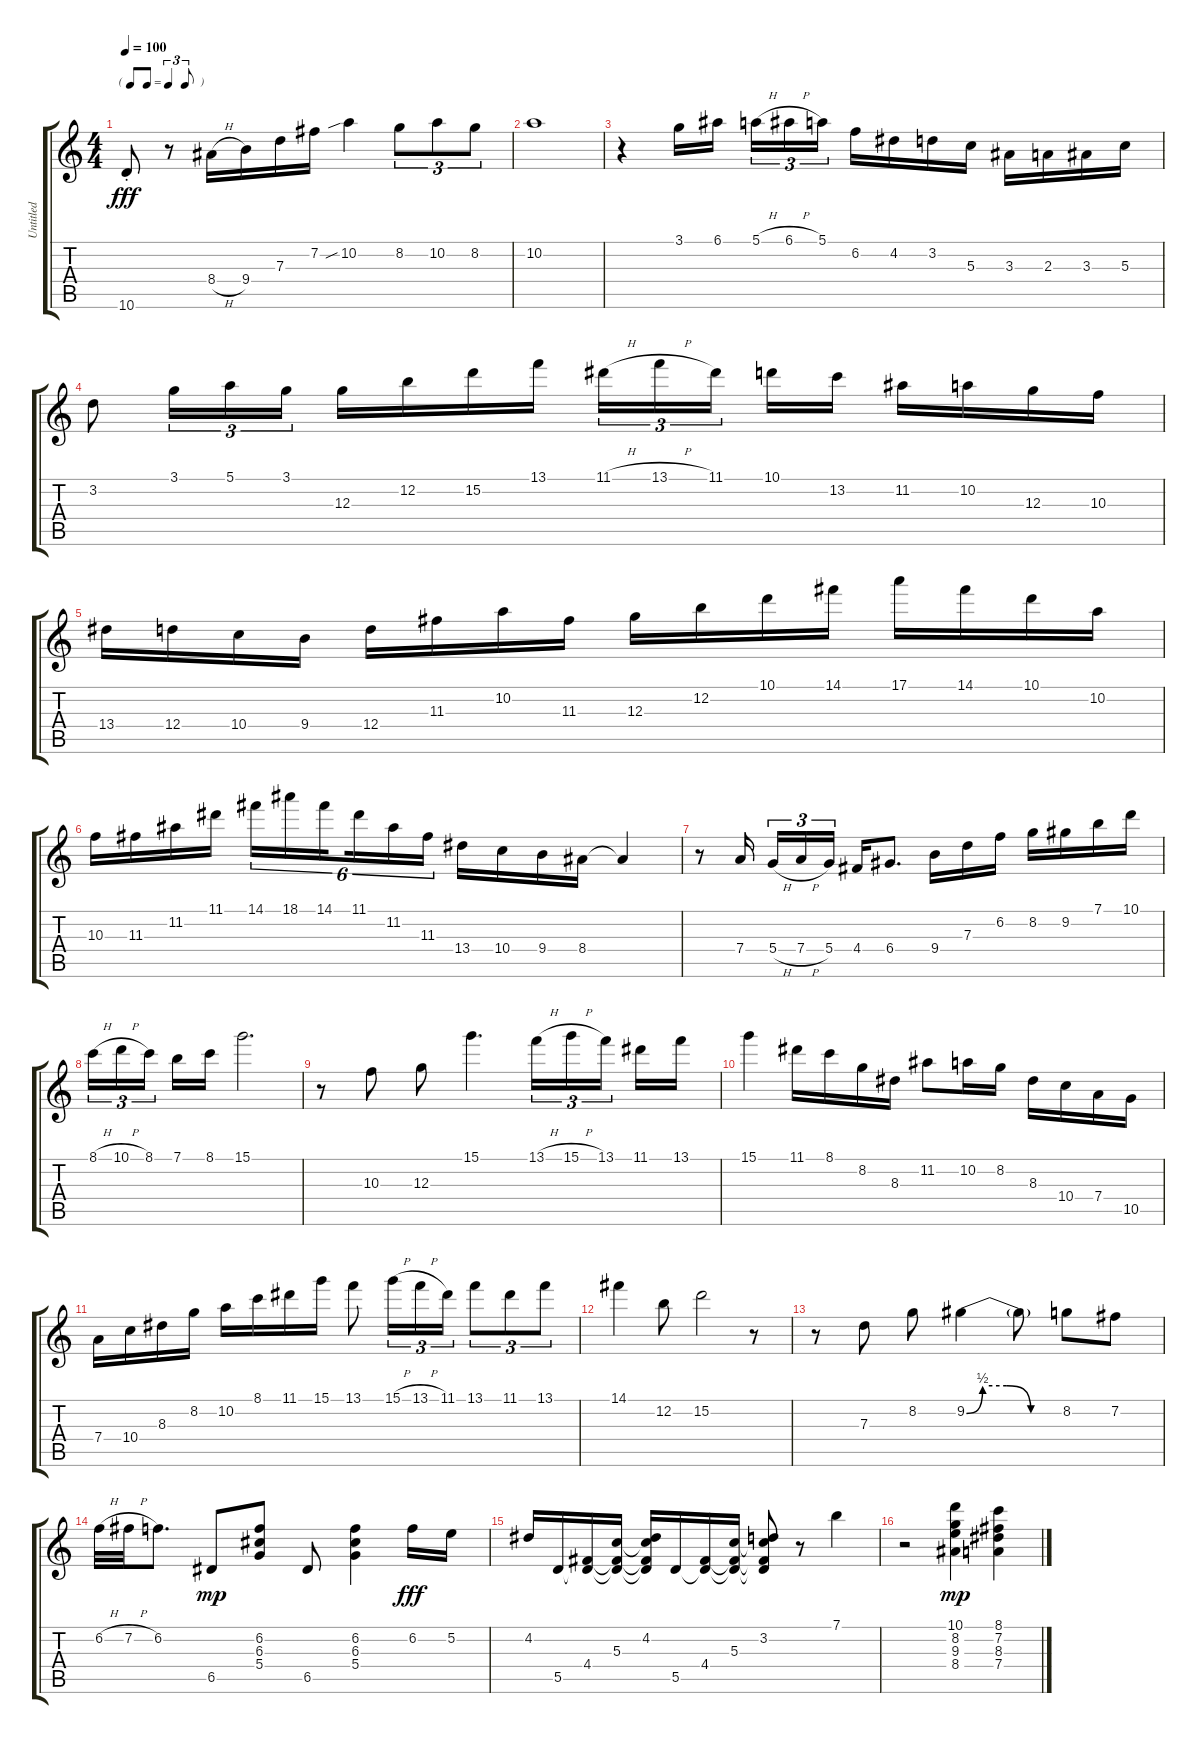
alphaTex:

\track ("Untitled" "Untitled") {instrument acousticguitarsteel}
\staff {score tabs}
\tuning (E4 B3 G3 D3 A2 E2) {hide}
\ts (4 4)
\tf triplet8th
\tempo 100
\clef g2
\ks c
10.6{st}.8{dy fff} r.8 8.4{h}.16 9.4.16 7.3.16 7.2.16 10.2{sib}.4 8.2.8{tu (3 2)} 10.2.8{tu (3 2)} 8.2.8{tu (3 2)} |
10.2.1 |
r.4 3.1.16 6.1.16{beam splitsecondary} 5.1{h}.16{tu (3 2)} 6.1{h}.16{tu (3 2)} 5.1.16{tu (3 2)} 6.2.16 4.2.16 3.2.16 5.3.16 3.3.16 2.3.16 3.3.16 5.3.16 |
3.2.8 3.1.16{tu (3 2)} 5.1.16{tu (3 2)} 3.1.16{tu (3 2)} 12.3.16 12.2.16 15.2.16 13.1.16 11.1{h}.16{tu (3 2)} 13.1{h}.16{tu (3 2)} 11.1.16{tu (3 2) beam splitsecondary} 10.1.16 13.2.16 11.2.16 10.2.16 12.3.16 10.3.16 |
13.4.16 12.4.16 10.4.16 9.4.16 12.4.16 11.3.16 10.2.16 11.3.16 12.3.16 12.2.16 10.1.16 14.1.16 17.1.16 14.1.16 10.1.16 10.2.16 |
10.3.16 11.3.16 11.2.16 11.1.16 14.1.16{tu (6 4)} 18.1.16{tu (6 4)} 14.1.16{tu (6 4) beam splitsecondary} 11.1.16{tu (6 4)} 11.2.16{tu (6 4)} 11.3.16{tu (6 4)} 13.4.16 10.4.16 9.4.16 8.4.16 8.4{t}.4 |
r.8 7.4.16{beam splitsecondary} 5.4{h}.16{tu (3 2)} 7.4{h}.16{tu (3 2)} 5.4.16{tu (3 2) beam splitsecondary} 4.4.16 6.4.8{d} 9.4.16 7.3.16 6.2.16 8.2.16 9.2.16 7.1.16 10.1.16 |
8.1{h}.16{tu (3 2)} 10.1{h}.16{tu (3 2)} 8.1.16{tu (3 2) beam splitsecondary} 7.1.16 8.1.16 15.1.2{d} |
r.8 10.3.8 12.3.8 15.1.4{d} 13.1{h}.16{tu (3 2)} 15.1{h}.16{tu (3 2)} 13.1.16{tu (3 2) beam splitsecondary} 11.1.16 13.1.16 |
15.1.4 11.1.16 8.1.16 8.2.16 8.3.16 11.2.8 10.2.16 8.2.16 8.3.16 10.4.16 7.4.16 10.5.16 |
7.4.16 10.4.16 8.3.16 8.2.16 10.2.16 8.1.16 11.1.16 15.1.16 13.1.8 15.1{h}.16{tu (3 2)} 13.1{h}.16{tu (3 2)} 11.1.16{tu (3 2)} 13.1.8{tu (3 2)} 11.1.8{tu (3 2)} 13.1.8{tu (3 2)} |
14.1.4 12.2.8 15.2.2 r.8 |
r.8 7.3.8 8.2.8 9.2{be (custom 0 0 10 2 25 2 40 0 60 0)}.4 9.2{t}.8 8.2.8 7.2.8 |
6.2{h}.32 7.2{h}.32 6.2.8{d} 6.5.8{dy mp} (6.2 6.3 5.4).8 6.5.8 (6.2 6.3 5.4).4 6.2.16{dy fff} 5.2.16 |
4.2.16 5.5.16 (4.4 5.5{t}).16 (5.3 4.4{t} 5.5{t}).16 (4.2 5.3{t} 4.4{t} 5.5{t}).16 5.5.16 (4.4 5.5{t}).16 (5.3 4.4{t} 5.5{t}).16 (3.2 5.3{t} 4.4{t} 5.5{t}).8 r.8 7.1.4 |
r.2 (10.1 8.2 9.3 8.4).4{dy mp} (8.1 7.2 8.3 7.4).4
